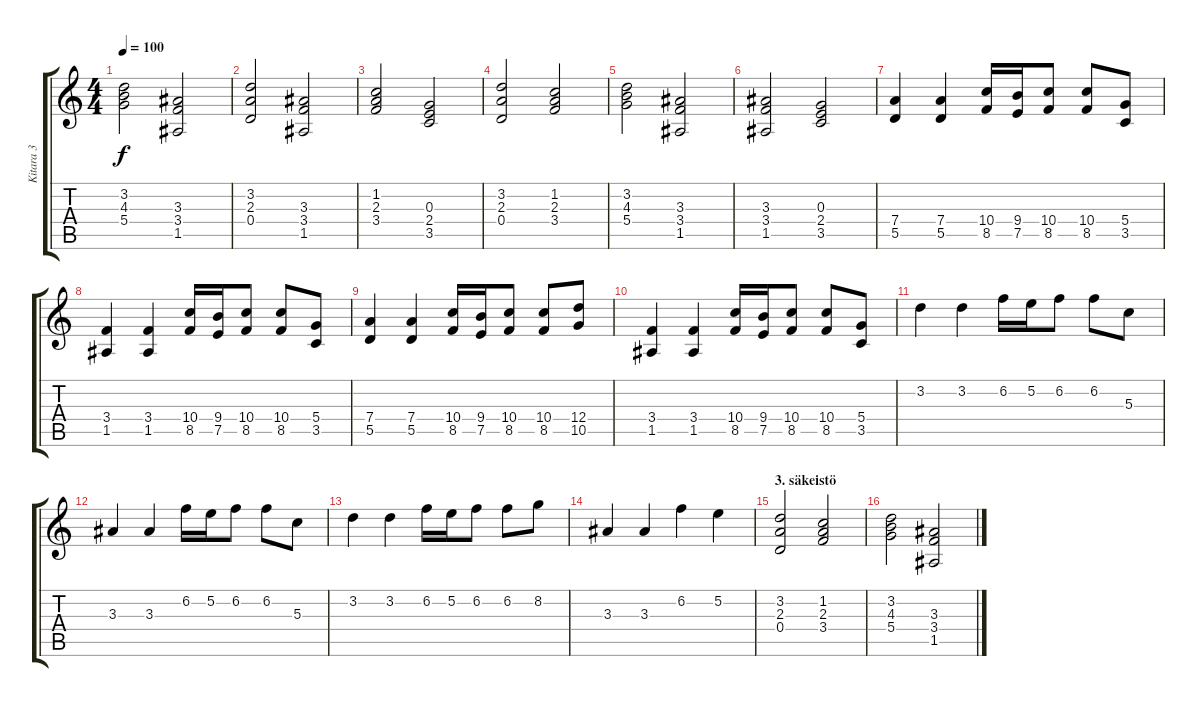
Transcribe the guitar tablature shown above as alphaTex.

\track ("Kitara 3" "Kitara 3") {instrument overdrivenguitar}
\staff {score tabs}
\tuning (E4 B3 G3 D3 A2 D2) {hide}
\ts (4 4)
\tempo 100
\clef g2
\ks c
(3.2 4.3 5.4).2{dy f} (3.3 3.4 1.5).2 |
(3.2 2.3 0.4).2 (3.3 3.4 1.5).2 |
(1.2 2.3 3.4).2 (0.3 2.4 3.5).2 |
(3.2 2.3 0.4).2 (1.2 2.3 3.4).2 |
(3.2 4.3 5.4).2 (3.3 3.4 1.5).2 |
(3.3 3.4 1.5).2 (0.3 2.4 3.5).2 |
(7.4 5.5).4 (7.4 5.5).4 (10.4 8.5).16 (9.4 7.5).16 (10.4 8.5).8 (10.4 8.5).8 (5.4 3.5).8 |
(3.4 1.5).4 (3.4 1.5).4 (10.4 8.5).16 (9.4 7.5).16 (10.4 8.5).8 (10.4 8.5).8 (5.4 3.5).8 |
(7.4 5.5).4 (7.4 5.5).4 (10.4 8.5).16 (9.4 7.5).16 (10.4 8.5).8 (10.4 8.5).8 (12.4 10.5).8 |
(3.4 1.5).4 (3.4 1.5).4 (10.4 8.5).16 (9.4 7.5).16 (10.4 8.5).8 (10.4 8.5).8 (5.4 3.5).8 |
3.2.4 3.2.4 6.2.16 5.2.16 6.2.8 6.2.8 5.3.8 |
3.3.4 3.3.4 6.2.16 5.2.16 6.2.8 6.2.8 5.3.8 |
3.2.4 3.2.4 6.2.16 5.2.16 6.2.8 6.2.8 8.2.8 |
3.3.4 3.3.4 6.2.4 5.2.4 |
\section ("" "3. säkeistö")
(3.2 2.3 0.4).2 (1.2 2.3 3.4).2 |
(3.2 4.3 5.4).2 (3.3 3.4 1.5).2
